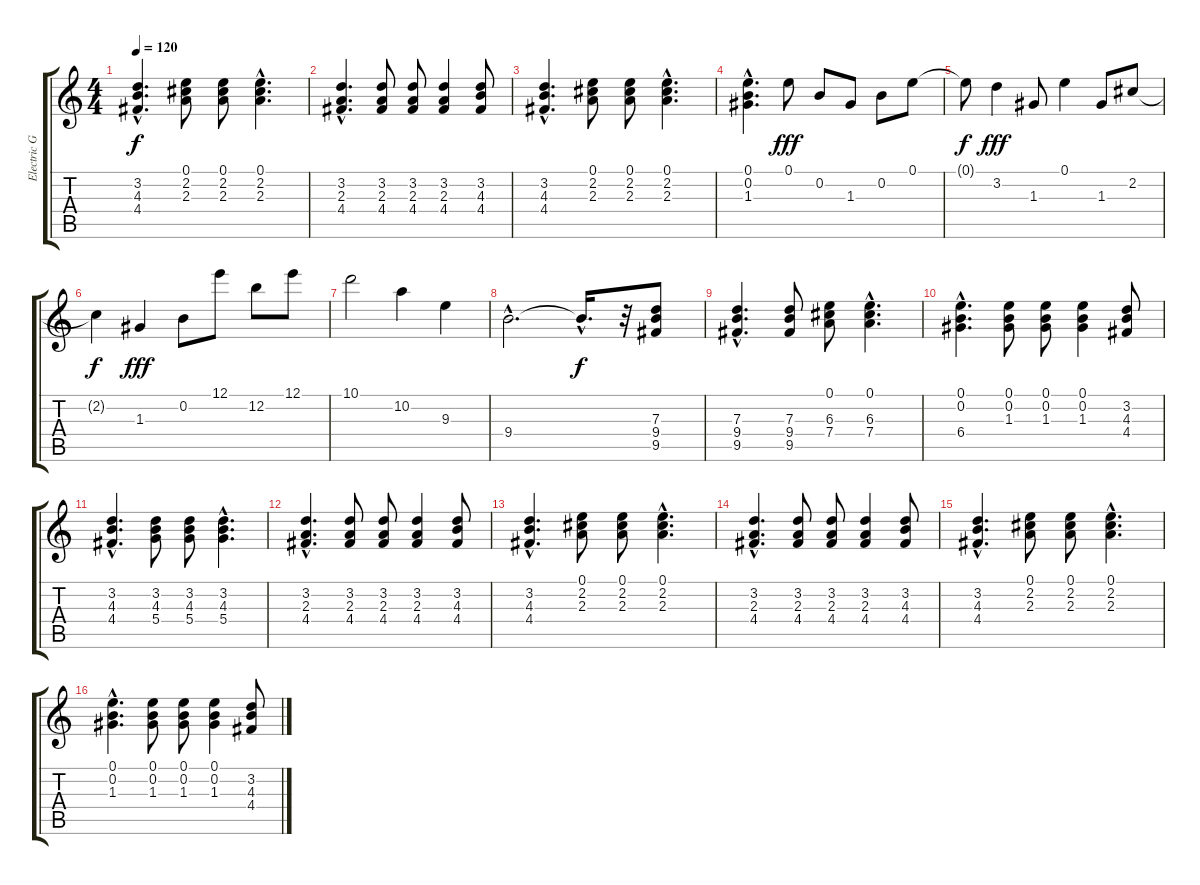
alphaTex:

\track ("Electric Guitar III" "Electric G") {instrument distortionguitar}
\staff {score tabs}
\tuning (E4 B3 G3 D3 A2 E2) {hide}
\ts (4 4)
\tempo 120
\clef g2
\ks c
(3.2{hac} 4.3{hac} 4.4{hac}).4{d dy f} (0.1 2.2 2.3).8 (0.1 2.2 2.3).8 (0.1{hac} 2.2{hac} 2.3).4{d} |
(3.2{hac} 2.3{hac} 4.4{hac}).4{d} (3.2 2.3 4.4).8 (3.2 2.3 4.4).8 (3.2 2.3 4.4).4 (3.2 4.3 4.4).8 |
(3.2{hac} 4.3{hac} 4.4{hac}).4{d} (0.1 2.2 2.3).8 (0.1 2.2 2.3).8 (0.1{hac} 2.2{hac} 2.3{hac}).4{d} |
(0.1 0.2{hac} 1.3{hac}).4{d} 0.1.8{dy fff} 0.2.8 1.3.8 0.2.8 0.1.8 |
0.1{t}.8{dy f} 3.2.4{dy fff} 1.3.8 0.1.4 1.3.8 2.2.8 |
2.2{t}.4{dy f} 1.3.4{dy fff} 0.2.8 12.1.8 12.2.8 12.1.8 |
10.1.2 10.2.4 9.3.4 |
9.4{hac}.2{d} 9.4{hac t}.16{d dy f} r.32 (7.3 9.4 9.5).8 |
(7.3{hac} 9.4{hac} 9.5{hac}).4{d} (7.3 9.4 9.5).8 (0.1 6.3 7.4).8 (0.1{hac} 6.3{hac} 7.4{hac}).4{d} |
(0.1{hac} 0.2{hac} 6.4{hac}).4{d} (0.1 0.2 1.3).8 (0.1 0.2 1.3).8 (0.1 0.2 1.3).4 (3.2 4.3 4.4).8 |
(3.2{hac} 4.3{hac} 4.4{hac}).4{d} (3.2 4.3 5.4).8 (3.2 4.3 5.4).8 (3.2{hac} 4.3{hac} 5.4{hac}).4{d} |
(3.2{hac} 2.3{hac} 4.4{hac}).4{d} (3.2 2.3 4.4).8 (3.2 2.3 4.4).8 (3.2 2.3 4.4).4 (3.2 4.3 4.4).8 |
(3.2{hac} 4.3{hac} 4.4{hac}).4{d} (0.1 2.2 2.3).8 (0.1 2.2 2.3).8 (0.1{hac} 2.2{hac} 2.3).4{d} |
(3.2{hac} 2.3{hac} 4.4{hac}).4{d} (3.2 2.3 4.4).8 (3.2 2.3 4.4).8 (3.2 2.3 4.4).4 (3.2 4.3 4.4).8 |
(3.2{hac} 4.3{hac} 4.4{hac}).4{d} (0.1 2.2 2.3).8 (0.1 2.2 2.3).8 (0.1{hac} 2.2{hac} 2.3{hac}).4{d} |
(0.1{hac} 0.2{hac} 1.3{hac}).4{d} (0.1 0.2 1.3).8 (0.1 0.2 1.3).8 (0.1 0.2 1.3).4 (3.2 4.3 4.4).8
